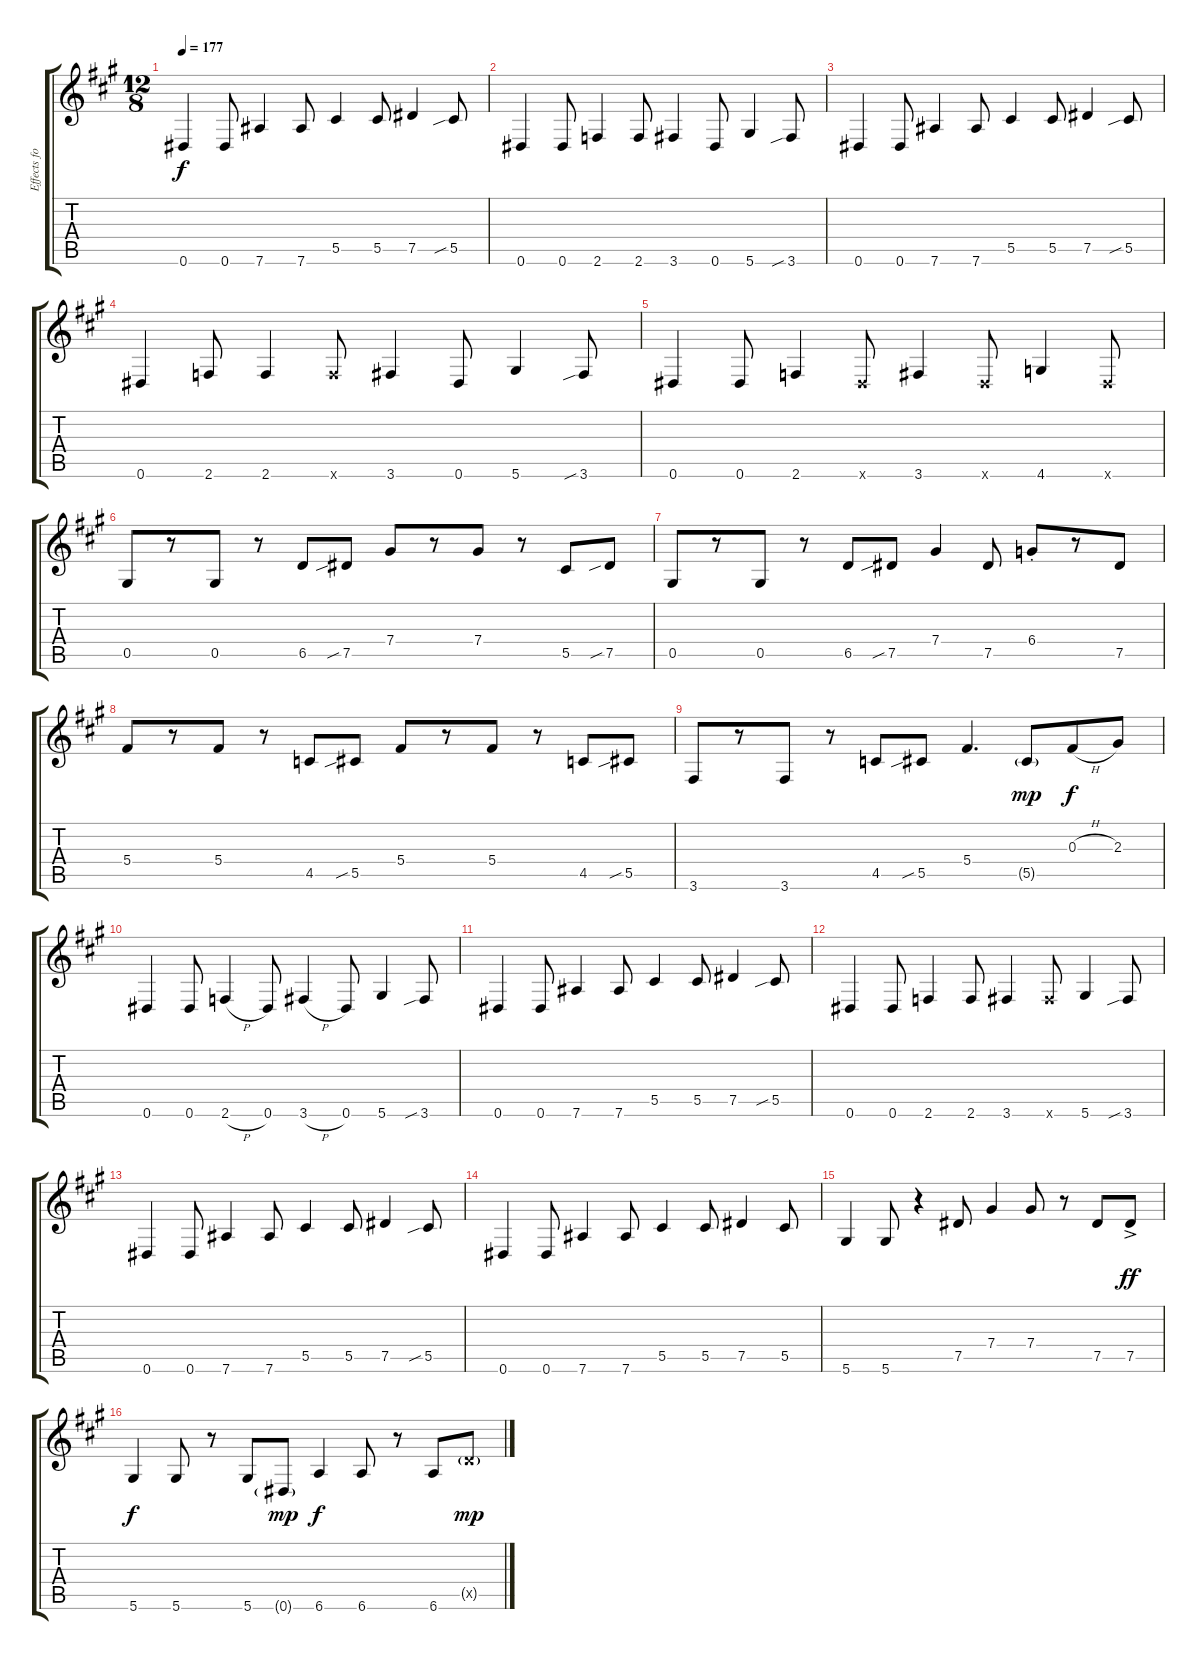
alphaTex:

\track ("Effects for Bass Guitar" "Effects fo") {instrument acousticguitarsteel}
\staff {score tabs}
\tuning (Eb4 Bb3 Gb3 Db3 Ab2 Eb2) {hide}
\ts (12 8)
\tempo 177
\clef g2
\ks a
0.6.4{dy f} 0.6.8 7.6.4 7.6.8 5.5.4 5.5.8 7.5.4 5.5{sib}.8 |
0.6.4 0.6.8 2.6.4 2.6.8 3.6.4 0.6.8 5.6.4 3.6{sib}.8 |
0.6.4 0.6.8 7.6.4 7.6.8 5.5.4 5.5.8 7.5.4 5.5{sib}.8 |
0.6.4 2.6.8 2.6.4 2.6{x}.8 3.6.4 0.6.8 5.6.4 3.6{sib}.8 |
0.6.4 0.6.8 2.6.4 0.6{x}.8 3.6.4 0.6{x}.8 4.6.4 0.6{x}.8 |
0.5.8 r.8 0.5.8 r.8 6.5.8 7.5{sib}.8 7.4.8 r.8 7.4.8 r.8 5.5.8 7.5{sib}.8 |
0.5.8 r.8 0.5.8 r.8 6.5.8 7.5{sib}.8 7.4.4 7.5.8 6.4{st}.8 r.8 7.5.8 |
5.4.8 r.8 5.4.8 r.8 4.5.8 5.5{sib}.8 5.4.8 r.8 5.4.8 r.8 4.5.8 5.5{sib}.8 |
3.6.8 r.8 3.6.8 r.8 4.5.8 5.5{sib}.8 5.4.4{d} 5.5{g}.8{dy mp} 0.3{h}.8{dy f} 2.3.8 |
0.6.4 0.6.8 2.6{h}.4 0.6.8 3.6{h}.4 0.6.8 5.6.4 3.6{sib}.8 |
0.6.4 0.6.8 7.6.4 7.6.8 5.5.4 5.5.8 7.5.4 5.5{sib}.8 |
0.6.4 0.6.8 2.6.4 2.6.8 3.6.4 3.6{x}.8 5.6.4 3.6{sib}.8 |
0.6.4 0.6.8 7.6.4 7.6.8 5.5.4 5.5.8 7.5.4 5.5{sib}.8 |
0.6.4 0.6.8 7.6.4 7.6.8 5.5.4 5.5.8 7.5.4 5.5.8 |
5.6.4 5.6.8 r.4 7.5.8 7.4.4 7.4.8 r.8 7.5.8 7.5{ac}.8{dy ff} |
5.6.4{dy f} 5.6.8 r.8 5.6.8 0.6{g}.8{dy mp} 6.6.4{dy f} 6.6.8 r.8 6.6.8 6.5{g x}.8{dy mp}
